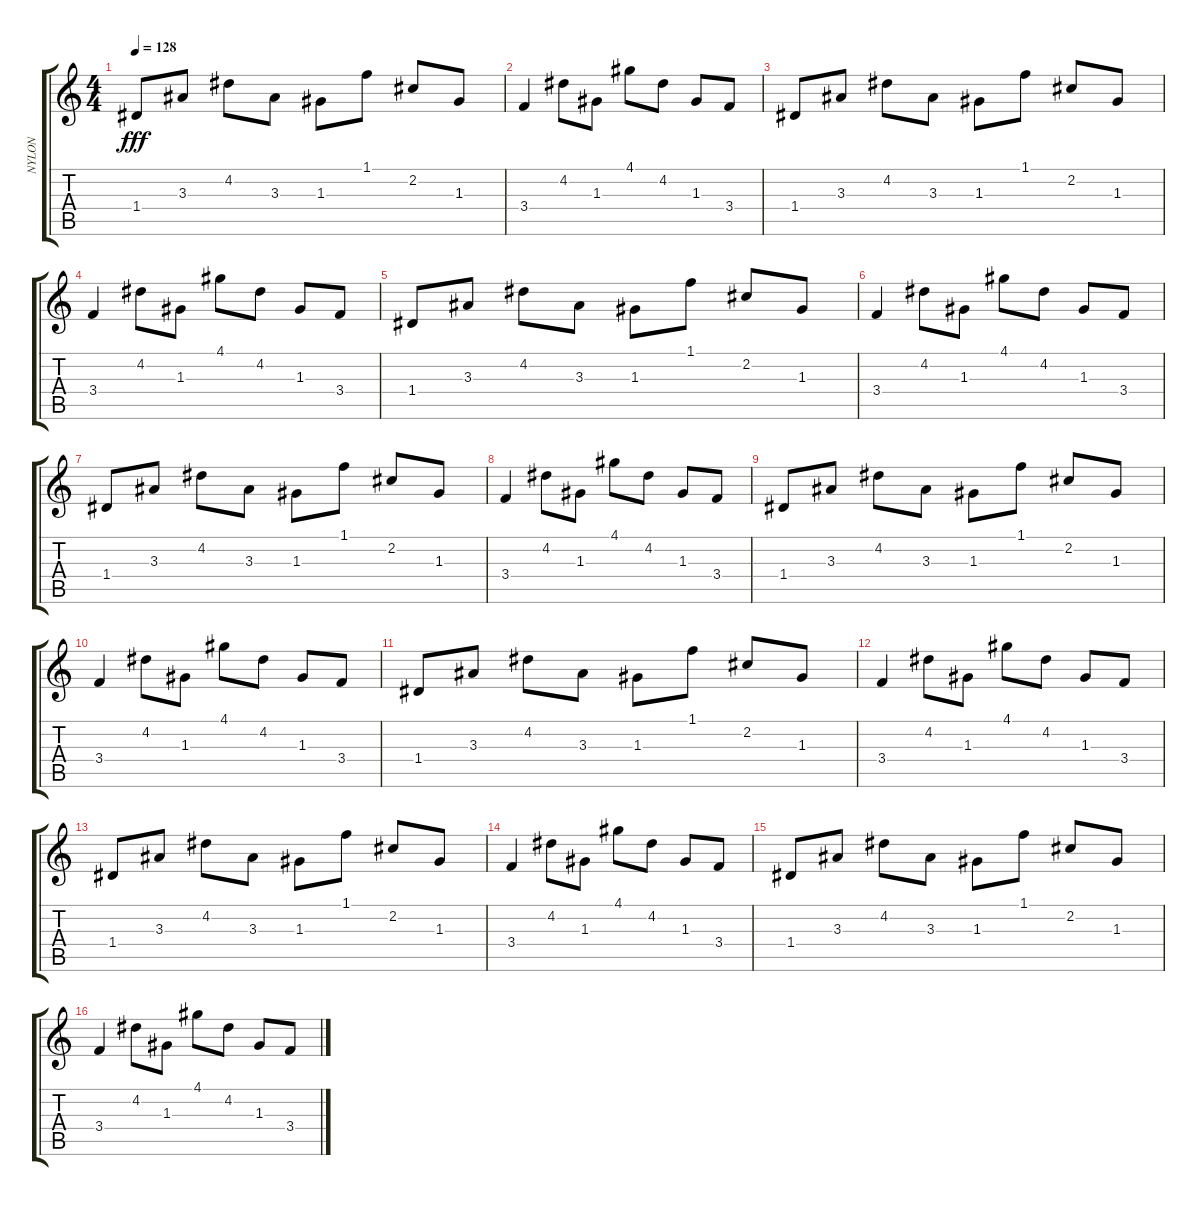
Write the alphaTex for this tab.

\track ("NYLON" "NYLON") {instrument acousticguitarnylon}
\staff {score tabs}
\tuning (E4 B3 G3 D3 A2 E2) {hide}
\ts (4 4)
\tempo 128
\clef g2
\ks c
1.4.8{dy fff} 3.3.8 4.2.8 3.3.8 1.3.8 1.1.8 2.2.8 1.3.8 |
3.4.4 4.2.8 1.3.8 4.1.8 4.2.8 1.3.8 3.4.8 |
1.4.8 3.3.8 4.2.8 3.3.8 1.3.8 1.1.8 2.2.8 1.3.8 |
3.4.4 4.2.8 1.3.8 4.1.8 4.2.8 1.3.8 3.4.8 |
1.4.8 3.3.8 4.2.8 3.3.8 1.3.8 1.1.8 2.2.8 1.3.8 |
3.4.4 4.2.8 1.3.8 4.1.8 4.2.8 1.3.8 3.4.8 |
1.4.8 3.3.8 4.2.8 3.3.8 1.3.8 1.1.8 2.2.8 1.3.8 |
3.4.4 4.2.8 1.3.8 4.1.8 4.2.8 1.3.8 3.4.8 |
1.4.8 3.3.8 4.2.8 3.3.8 1.3.8 1.1.8 2.2.8 1.3.8 |
3.4.4 4.2.8 1.3.8 4.1.8 4.2.8 1.3.8 3.4.8 |
1.4.8 3.3.8 4.2.8 3.3.8 1.3.8 1.1.8 2.2.8 1.3.8 |
3.4.4 4.2.8 1.3.8 4.1.8 4.2.8 1.3.8 3.4.8 |
1.4.8 3.3.8 4.2.8 3.3.8 1.3.8 1.1.8 2.2.8 1.3.8 |
3.4.4 4.2.8 1.3.8 4.1.8 4.2.8 1.3.8 3.4.8 |
1.4.8 3.3.8 4.2.8 3.3.8 1.3.8 1.1.8 2.2.8 1.3.8 |
3.4.4 4.2.8 1.3.8 4.1.8 4.2.8 1.3.8 3.4.8
